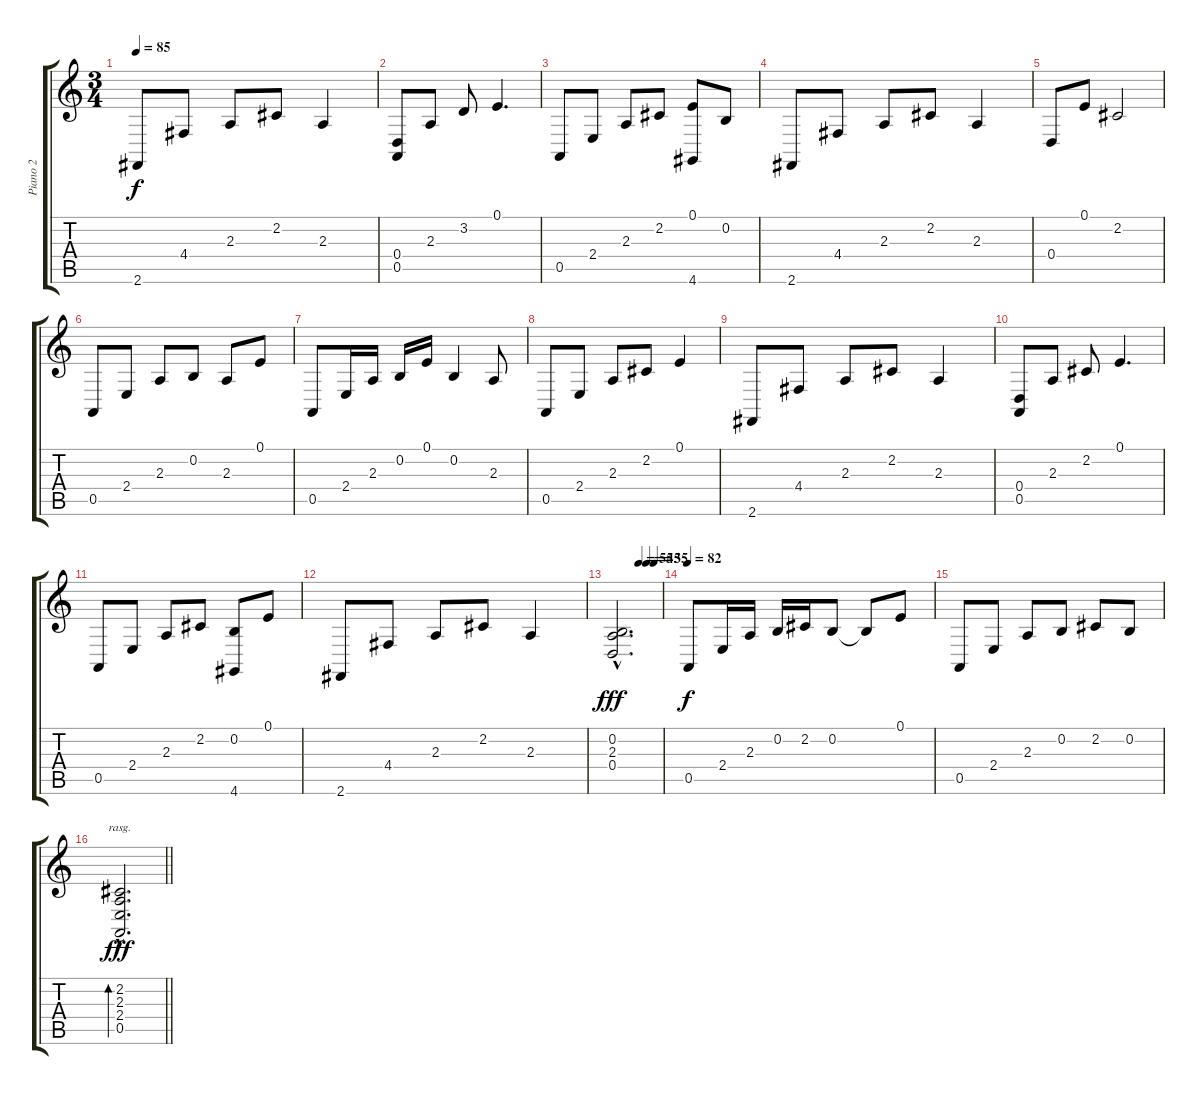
\track ("Piano 2" "Piano 2") {instrument acousticgrandpiano}
\staff {score tabs}
\tuning (E4 B3 G3 D3 A2 E2) {hide}
\ts (3 4)
\tempo 85
\clef g2
\ks c
2.6.8{dy f} 4.4.8 2.3.8 2.2.8 2.3.4 |
(0.4 0.5).8 2.3.8 3.2.8 0.1.4{d} |
0.5.8 2.4.8 2.3.8 2.2.8 (0.1 4.6).8 0.2.8 |
2.6.8 4.4.8 2.3.8 2.2.8 2.3.4 |
0.4.8 0.1.8 2.2.2 |
0.5.8 2.4.8 2.3.8 0.2.8 2.3.8 0.1.8 |
0.5.8 2.4.16 2.3.16 0.2.16 0.1.16 0.2.4 2.3.8 |
0.5.8 2.4.8 2.3.8 2.2.8 0.1.4 |
2.6.8 4.4.8 2.3.8 2.2.8 2.3.4 |
(0.4 0.5).8 2.3.8 2.2.8 0.1.4{d} |
0.5.8 2.4.8 2.3.8 2.2.8 (0.2 4.6).8 0.1.8 |
2.6.8 4.4.8 2.3.8 2.2.8 2.3.4 |
\tempo (55 0.5)
\tempo (45 0.6666666666666666)
\tempo (35 0.8333333333333334)
(0.2{hac} 2.3 0.4).2{d dy fff} |
\tempo 82
0.5.8{dy f} 2.4.16 2.3.16 0.2.16 2.2.16 0.2.8 0.2{t}.8 0.1.8 |
0.5.8 2.4.8 2.3.8 0.2.8 2.2.8 0.2.8 |
\barLineRight lightlight
(2.2 2.3{hac} 2.4 0.5).2{d bd 480 rasg ii dy fff}
